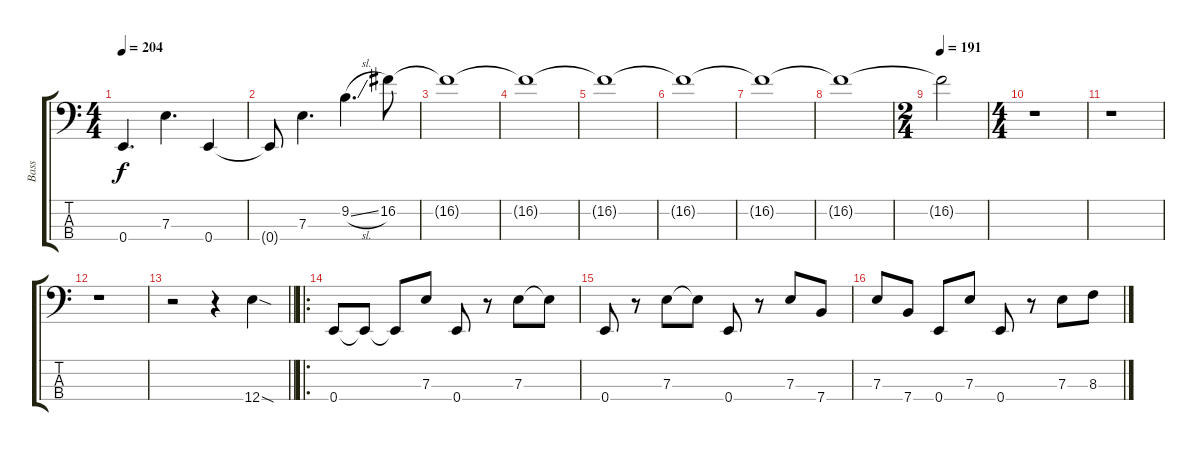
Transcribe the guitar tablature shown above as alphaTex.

\track ("Bass" "Bass") {instrument electricbassfinger}
\staff {score tabs}
\tuning (G2 D2 A1 E1) {hide}
\ts (4 4)
\tempo 204
\clef f4
\ks c
0.4.4{d dy f} 7.3.4{d} 0.4.4 |
0.4{t}.8 7.3.4{d} 9.2{sl}.4{d} 16.2.8 |
16.2{t}.1 |
16.2{t}.1{volume 15} |
16.2{t}.1 |
16.2{t}.1{volume 6} |
16.2{t}.1 |
16.2{t}.1 |
\ts (2 4)
\tempo 191
16.2{t}.2 |
\ts (4 4)
r.1{volume 15} |
r.1 |
r.1 |
\barLineRight lightlight
r.2 r.4 12.4{sod}.4 |
\ro
0.4.8 0.4{t}.8 0.4{t}.8 7.3.8 0.4.8 r.8 7.3.8 7.3{t}.8 |
0.4.8 r.8 7.3.8 7.3{t}.8 0.4.8 r.8 7.3.8 7.4.8 |
7.3.8 7.4.8 0.4.8 7.3.8 0.4.8 r.8 7.3.8 8.3.8
